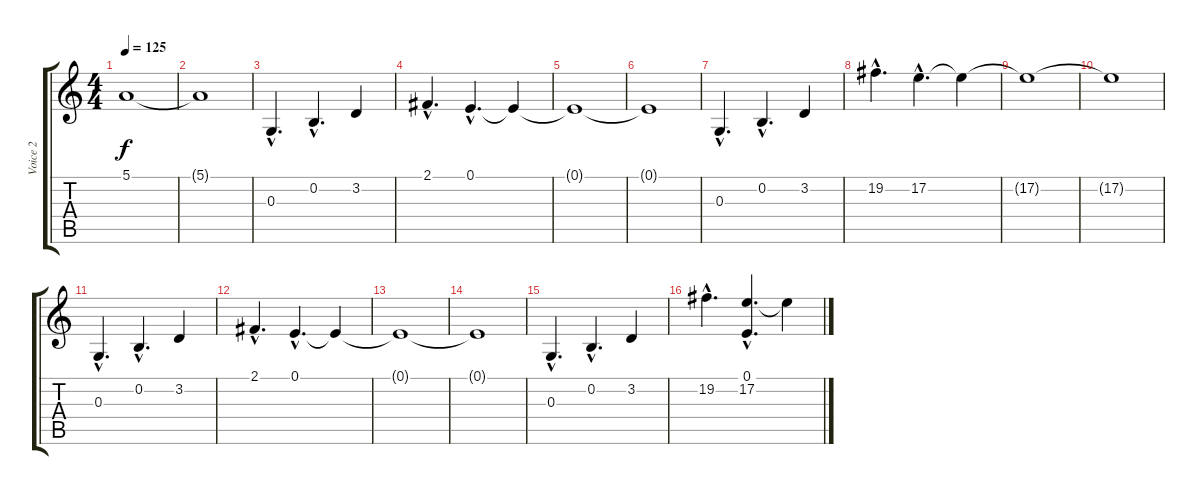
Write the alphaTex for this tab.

\track ("Voice 2" "Voice 2") {instrument choiraahs}
\staff {score tabs}
\tuning (E4 B3 G3 D3 A2 E2) {hide}
\ts (4 4)
\tempo 125
\clef g2
\ks c
5.1{t}.1{dy f} |
5.1{t}.1 |
0.3{hac}.4{d} 0.2{hac}.4{d} 3.2.4 |
2.1{hac}.4{d} 0.1{hac}.4{d} 0.1{t}.4 |
0.1{t}.1 |
0.1{t}.1 |
0.3{hac}.4{d} 0.2{hac}.4{d} 3.2.4 |
19.2{hac}.4{d} 17.2{hac}.4{d} 17.2{t}.4 |
17.2{t}.1 |
17.2{t}.1 |
0.3{hac}.4{d} 0.2{hac}.4{d} 3.2.4 |
2.1{hac}.4{d} 0.1{hac}.4{d} 0.1{t}.4 |
0.1{t}.1 |
0.1{t}.1 |
0.3{hac}.4{d} 0.2{hac}.4{d} 3.2.4 |
19.2{hac}.4{d} (0.1{hac} 17.2{hac}).4{d} 17.2{t}.4
